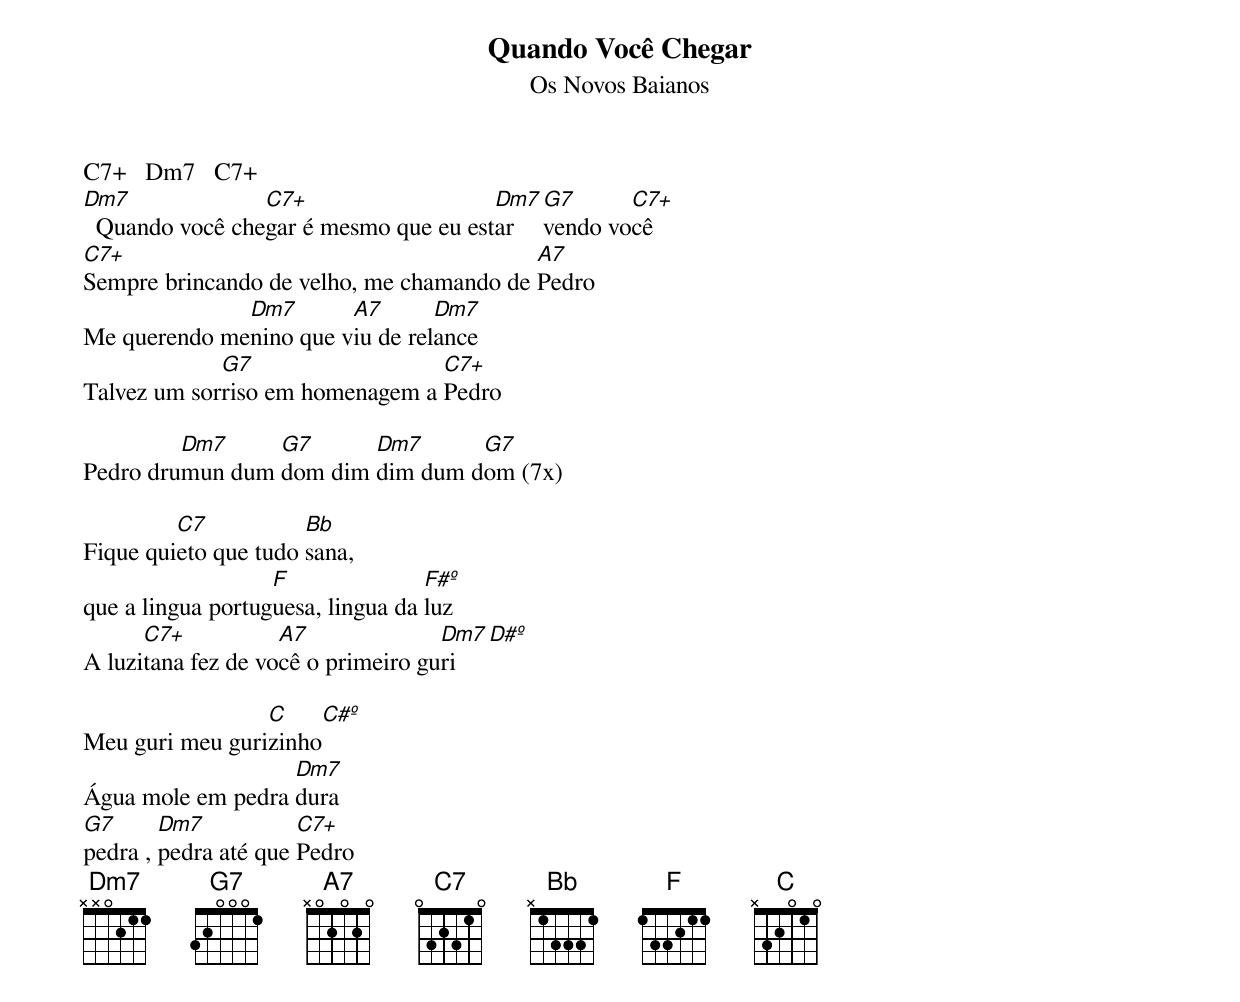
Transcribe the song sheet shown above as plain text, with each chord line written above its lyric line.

Quando Você Chegar
Os Novos Baianos

C7+   Dm7   C7+
Dm7              C7+                   Dm7  G7      C7+
  Quando você chegar é mesmo que eu estar   vendo você
C7+                                       A7
Sempre brincando de velho, me chamando de Pedro
              Dm7       A7       Dm7
Me querendo menino que viu de relance
             G7                  C7+
Talvez um sorriso em homenagem a Pedro

         Dm7     G7      Dm7      G7
Pedro drumun dum dom dim dim dum dom (7x)

         C7           Bb
Fique quieto que tudo sana,
                   F               F#º
que a lingua portuguesa, lingua da luz
      C7+           A7              Dm7   D#º
A luzitana fez de você o primeiro guri

                 C      C#º
Meu guri meu gurizinho
                   Dm7
Água mole em pedra dura
G7      Dm7           C7+
pedra , pedra até que Pedro
